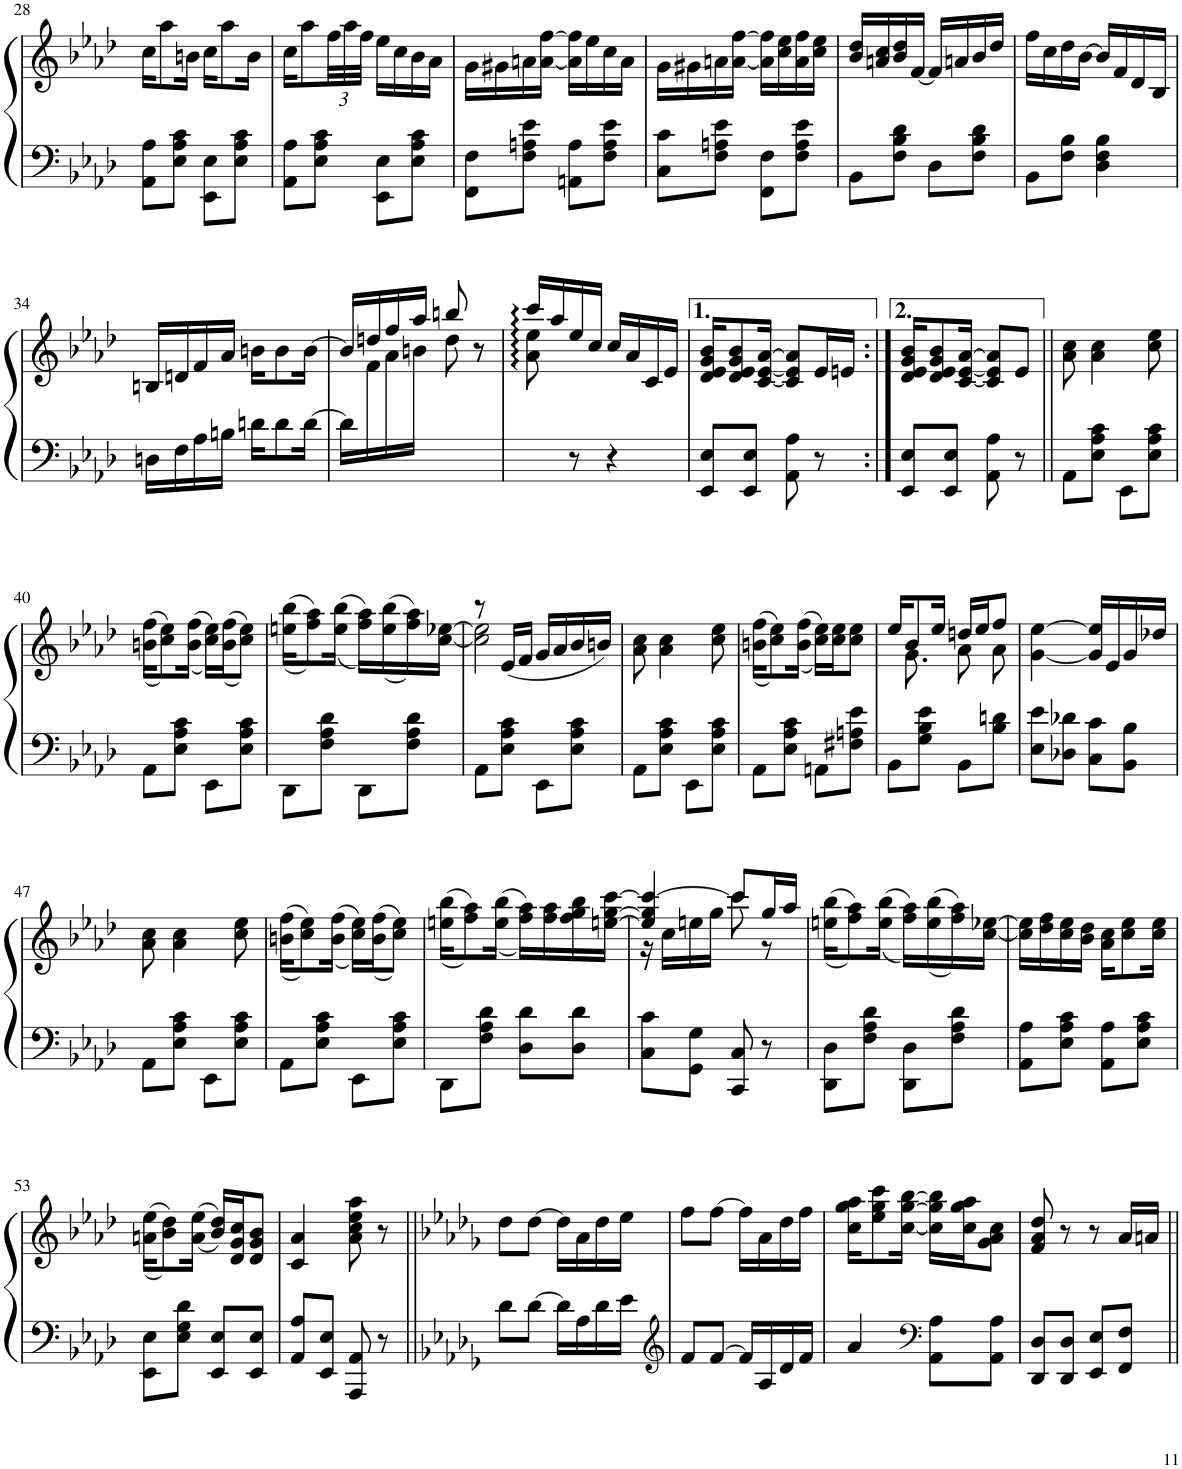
**kern	**kern
*part1	*part1
*staff2	*staff1
*I"Piano	*
*I'Pno.	*
!!LO:PB:g=z
*clefF4	*clefG2
*k[b-e-a-d-]	*k[b-e-a-d-]
*M2/4	*M2/4
=28	=28
8AA-\ 8A-\L	16cc\KL
.	8aa-\
8E-\ 8A-\ 8c\J	.
.	16bn\Jk
8EE-\ 8E-\L	16cc\KL
.	8aa-\
8E-\ 8A-\ 8c\J	.
.	16b\Jk
=29	=29
8AA-\ 8A-\L	16cc\KL
.	8aa-\
8E-\ 8A-\ 8c\J	.
*	*Xbrackettup
.	48ff\LL
.	48aa-\
.	48ff\JJJ
8EE-\ 8E-\L	16ee-\LL
.	16cc\
8E-\ 8A-\ 8c\J	16b-\
.	16a-\JJ
=30	=30
8FF\ 8F\L	16g\LL
.	16g#X\
8F\ 8An\ 8e-\J	16an\
.	[16a\ [16ff\JJ
8AAn\ 8A\L	16a\] 16ff\]LL
.	16ee-\
8F\ 8A\ 8e-\J	16cc\
.	16a\JJ
=31	=31
8C\ 8c\L	16g\LL
.	16g#X\
8F\ 8An\ 8e-\J	16an\
.	[16a\ [16ff\JJ
8FF\ 8F\L	16a\] 16ff\]LL
.	16cc\ 16ee-\
8F\ 8A\ 8e-\J	16a\ 16ff\
.	16cc\ 16ee-\JJ
=32	=32
8BB-\L	16b-/ 16dd-/LL
.	16an/ 16cc/
8F\ 8B-\ 8d-\J	16b-/ 16dd-/
.	[16f/JJ
8D-\L	16f/LL]
.	16an/
8F\ 8B-\ 8d-\J	16b-/
.	16dd-/JJ
=33	=33
8BB-\L	16ff\LL
.	16cc\
8F\ 8B-\J	16dd-\
.	[16b-\JJ
4D-\ 4F\ 4B-\	16b-/LL]
.	16f/
.	16d-/
.	16B-/JJ
!!LO:LB:g=z
=34	=34
16Dn\LL	16Bn/LL
16F\	16dn/
16A-\	16f/
16Bn\JJ	16a-/JJ
16dn\KL	16bn\KL
8d\	8b\
[16d\Jk	[16b\Jk
=35	=35
*	*^
16d\LL]	16b/LL]	16ryy
16ryy	16ddn/	16f\
.	16ff/	16a-\
.	16aa-/JJ	16bn\JJ
.	8bbn/	8dd\
8r	8r	8ryy
=36	=36	=36
8ryy	16ccc/LL	8a-\ 8ee-\
.	16aa-/	.
8r	16ee-/	4.ryy
.	16cc/JJ	.
4r	16cc/LL	.
.	16a-/	.
.	16c/	.
.	16e-/JJ	.
*	*v	*v
=37	=37
8EE-/ 8E-/L	16d-/ 16e-/ 16g/ 16b-/KL
.	8d-/ 8e-/ 8g/ 8b-/
8EE-/ 8E-/J	.
.	[16c/ [16e-/ [16a-/Jk
8AA-\ 8A-\	8c/] 8e-/] 8a-/]L
8r	16e-/L
.	16en/JJ
=38:|!	=38:|!
8EE-/ 8E-/L	16d-/ 16e-/ 16g/ 16b-/KL
.	8d-/ 8e-/ 8g/ 8b-/
8EE-/ 8E-/J	.
.	[16c/ [16e-/ [16a-/Jk
8AA-\ 8A-\	8c/] 8e-/] 8a-/]L
8r	8e-/J
=39||	=39||
8AA-\L	8a-\ 8cc\
8E-\ 8A-\ 8c\J	4a-\ 4cc\
8EE-\L	.
8E-\ 8A-\ 8c\J	8cc\ 8ee-\
!!LO:LB:g=z
=40	=40
8AA-\L	((<16bn\ 16ff\KL
.	8cc\ 8ee-\))
8E-\ 8A-\ 8c\J	.
.	((<16b\ 16ff\Jk
8EE-\L	16cc\ 16ee-\LL))
.	((<16b\ 16ff\J
8E-\ 8A-\ 8c\J	8cc\ 8ee-\J))
=41	=41
8DD-\L	(<(16een\ 16bb-\KL
.	8ff\ 8aa-\))
8F\ 8A-\ 8d-\J	.
.	(<(16ee\ 16bb-\Jk
8DD-\L	16ff\ 16aa-\LL))
.	((<16ee\ 16bb-\
8F\ 8A-\ 8d-\J	16ff\ 16aa-\))
.	[16cc\ [>16ee-X\JJ
=42	=42
*	*^
8AA-\L	8r	2cc\] 2ee-\]
8E-\ 8A-\ 8c\J	(<16e-/LL	.
.	16f/JJ	.
8EE-\L	16g/LL	.
.	16a-/	.
8E-\ 8A-\ 8c\J	16b-/	.
.	16bn/JJ)	.
*	*v	*v
=43	=43
8AA-\L	8a-\ 8cc\
8E-\ 8A-\ 8c\J	4a-\ 4cc\
8EE-\L	.
8E-\ 8A-\ 8c\J	8cc\ 8ee-\
=44	=44
8AA-\L	((<16bn\ 16ff\KL
.	8cc\ 8ee-\))
8E-\ 8A-\ 8c\J	.
.	((<16b\ 16ff\Jk
8AAn\L	16cc\ 16ee-\LL))
.	16cc\ 16ee-\J
8F#X\ 8An\ 8e-\J	8cc\ 8ee-\J
=45	=45
*	*^
8BB-\L	16ee-/KL	16ryy
.	8b-/	8.g\
8G\ 8B-\ 8e-\J	.	.
.	16ee-/Jk	.
8BB-\L	16ddn/LL	8a-\
.	16ee-/J	.
8B-\ 8dn\J	8ff/J	8a-\
*	*v	*v
=46	=46
8E-\ 8e-\L	[4g\ [4ee-\
8D-X\ 8d-X\J	.
8C\ 8c\L	16g/] 16ee-/]LL
.	16e-/
8BB-\ 8B-\J	16g/
.	16dd-X/JJ
!!LO:LB:g=z
=47	=47
8AA-\L	8a-\ 8cc\
8E-\ 8A-\ 8c\J	4a-\ 4cc\
8EE-\L	.
8E-\ 8A-\ 8c\J	8cc\ 8ee-\
=48	=48
8AA-\L	((<16bn\ 16ff\KL
.	8cc\ 8ee-\))
8E-\ 8A-\ 8c\J	.
.	((<16b\ 16ff\Jk
8EE-\L	16cc\ 16ee-\LL))
.	((<16b\ 16ff\J
8E-\ 8A-\ 8c\J	8cc\ 8ee-\J))
=49	=49
8DD-\L	(<(16een\ 16bb-\KL
.	8ff\ 8aa-\))
8F\ 8A-\ 8d-\J	.
.	(<(16ee\ 16bb-\Jk
8D-\ 8d-\L	16ff\ 16aa-\LL))
.	16ff\ 16aa-\
8D-\ 8d-\J	16ff\ 16gg\ 16bb-\
.	[16een\ [>16gg\ [>16ccc\JJ
=50	=50
*	*^
8C\ 8c\L	4ee/] 4gg/] 4ccc/_	16r
.	.	16cc\LL
8GG\ 8G\J	.	16een\
.	.	16gg\JJ
8CC/ 8C/	8ccc/L]	8ccc\
8r	16gg/L	8r
.	16aa-/JJ	.
*	*v	*v
=51	=51
8DD-\ 8D-\L	(<(16een\ 16bb-\KL
.	8ff\ 8aa-\))
8F\ 8A-\ 8d-\J	.
.	(<(16ee\ 16bb-\Jk
8DD-\ 8D-\L	16ff\ 16aa-\LL))
.	(<(16ee\ 16bb-\
8F\ 8A-\ 8d-\J	16ff\ 16aa-\))
.	[16cc\ [16ee-X\JJ
=52	=52
8AA-\ 8A-\L	16cc\] 16ee-\]LL
.	16dd-\ 16ff\
8E-\ 8A-\ 8c\J	16cc\ 16ee-\
.	16b-\ 16dd-\JJ
8AA-\ 8A-\L	16a-\ 16cc\KL
.	8cc\ 8ee-\
8E-\ 8A-\ 8c\J	.
.	16cc\ 16ee-\Jk
!!LO:LB:g=z
=53	=53
8EE-\ 8E-\L	(<(16an\ 16ee-\KL
.	8b-\ 8dd-\))
8E-\ 8G\ 8d-\J	.
.	(<(16a\ 16ee-\Jk
8EE-/ 8E-/L	16b-/ 16dd-/LL))
.	16d-/ 16g/ 16cc/J
8EE-/ 8E-/J	8d-/ 8g/ 8b-/J
=54	=54
8AA-/ 8A-/L	4c/ 4a-/
8EE-/ 8E-/J	.
8AAA-/ 8AA-/	8a-\ 8cc\ 8ee-\ 8aa-\
8r	8r
=55||	=55||
*k[b-e-a-d-g-]	*k[b-e-a-d-g-]
8d-\L	8dd-\L
[8d-\J	[8dd-\J
16d-\LL]	16dd-\LL]
16A-\	16a-\
16d-\	16dd-\
16e-\JJ	16ee-\JJ
=56	=56
*clefG2	*
8f/L	8ff\L
[>8f/J	[>8ff\J
16f/LL]	16ff\LL]
16A-/	16a-\
16d-/	16dd-\
16f/JJ	16ff\JJ
=57	=57
4a-/	16cc\ 16gg-\ 16aa-\KL
.	8ee-\ 8gg-\ 8ccc\
.	[16cc\ [16gg-\ [16bb-\Jk
*clefF4	*
8AA-\ 8A-\L	16cc\] 16gg-\] 16bb-\]LL
.	16cc\ 16gg-\ 16aa-\J
8AA-\ 8A-\J	8g-\ 8a-\ 8cc\J
=58	=58
8DD-/ 8D-/L	8f/ 8a-/ 8dd-/
8DD-/ 8D-/J	8r
8EE-/ 8E-/L	8r
8FF/ 8F/J	16a-/LL
.	16an/JJ
=||	=||
*-	*-
